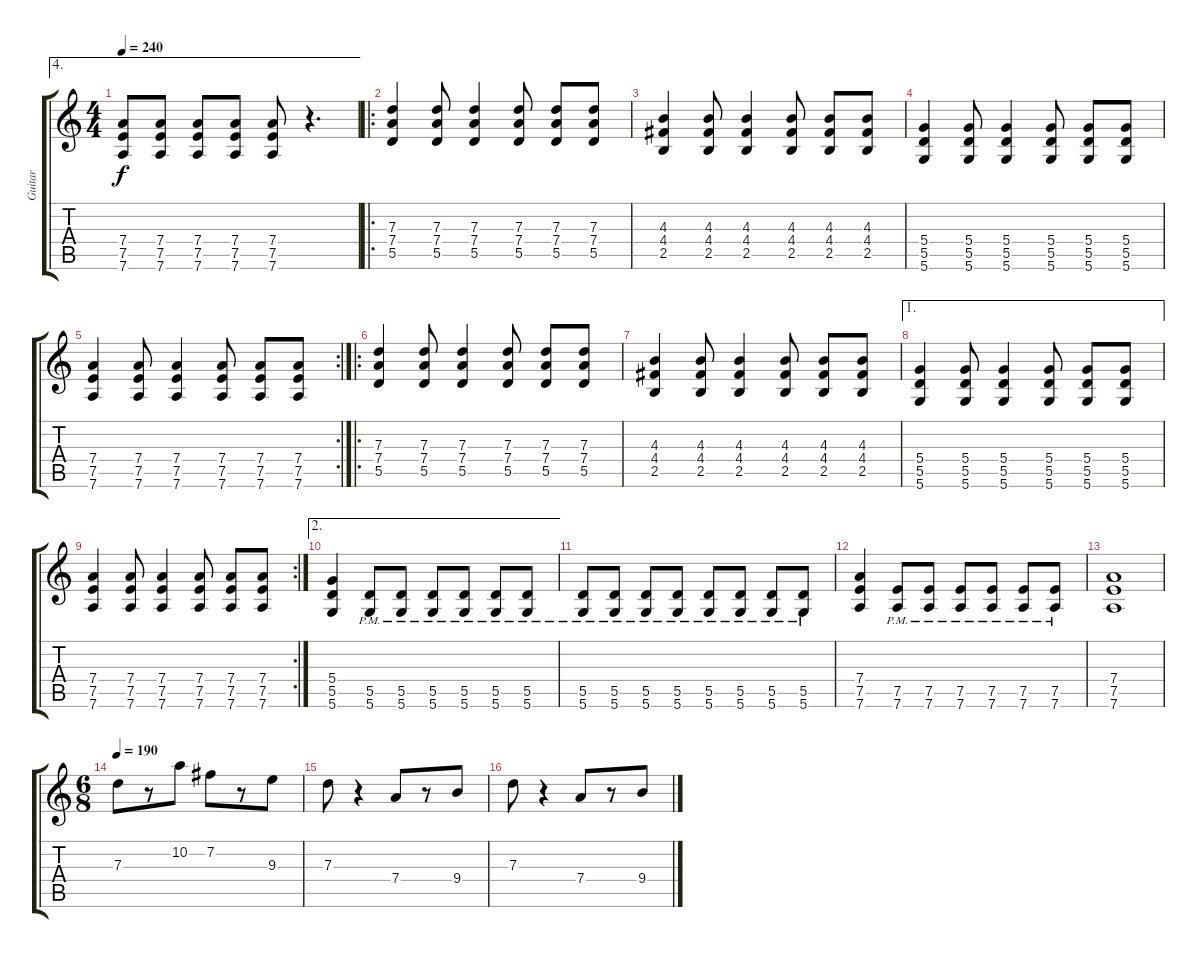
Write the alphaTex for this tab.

\track ("Guitar" "Guitar") {instrument overdrivenguitar}
\staff {score tabs}
\tuning (E4 B3 G3 D3 A2 D2) {hide}
\ae 4
\ts (4 4)
\tempo 240
\clef g2
\ks c
(7.4 7.5 7.6).8{dy f} (7.4 7.5 7.6).8 (7.4 7.5 7.6).8 (7.4 7.5 7.6).8 (7.4 7.5 7.6).8 r.4{d} |
\ro
(7.3 7.4 5.5).4 (7.3 7.4 5.5).8 (7.3 7.4 5.5).4 (7.3 7.4 5.5).8 (7.3 7.4 5.5).8 (7.3 7.4 5.5).8 |
(4.3 4.4 2.5).4 (4.3 4.4 2.5).8 (4.3 4.4 2.5).4 (4.3 4.4 2.5).8 (4.3 4.4 2.5).8 (4.3 4.4 2.5).8 |
(5.4 5.5 5.6).4 (5.4 5.5 5.6).8 (5.4 5.5 5.6).4 (5.4 5.5 5.6).8 (5.4 5.5 5.6).8 (5.4 5.5 5.6).8 |
\rc 2
(7.4 7.5 7.6).4 (7.4 7.5 7.6).8 (7.4 7.5 7.6).4 (7.4 7.5 7.6).8 (7.4 7.5 7.6).8 (7.4 7.5 7.6).8 |
\ro
(7.3 7.4 5.5).4 (7.3 7.4 5.5).8 (7.3 7.4 5.5).4 (7.3 7.4 5.5).8 (7.3 7.4 5.5).8 (7.3 7.4 5.5).8 |
(4.3 4.4 2.5).4 (4.3 4.4 2.5).8 (4.3 4.4 2.5).4 (4.3 4.4 2.5).8 (4.3 4.4 2.5).8 (4.3 4.4 2.5).8 |
\ae 1
(5.4 5.5 5.6).4 (5.4 5.5 5.6).8 (5.4 5.5 5.6).4 (5.4 5.5 5.6).8 (5.4 5.5 5.6).8 (5.4 5.5 5.6).8 |
\rc 2
(7.4 7.5 7.6).4 (7.4 7.5 7.6).8 (7.4 7.5 7.6).4 (7.4 7.5 7.6).8 (7.4 7.5 7.6).8 (7.4 7.5 7.6).8 |
\ae 2
(5.4 5.5 5.6).4 (5.5{pm} 5.6{pm}).8 (5.5{pm} 5.6{pm}).8 (5.5{pm} 5.6{pm}).8 (5.5{pm} 5.6{pm}).8 (5.5{pm} 5.6{pm}).8 (5.5{pm} 5.6{pm}).8 |
(5.5{pm} 5.6{pm}).8 (5.5{pm} 5.6{pm}).8 (5.5{pm} 5.6{pm}).8 (5.5{pm} 5.6{pm}).8 (5.5{pm} 5.6{pm}).8 (5.5{pm} 5.6{pm}).8 (5.5{pm} 5.6{pm}).8 (5.5{pm} 5.6{pm}).8 |
(7.4 7.5 7.6).4 (7.5{pm} 7.6{pm}).8 (7.5{pm} 7.6{pm}).8 (7.5{pm} 7.6{pm}).8 (7.5{pm} 7.6{pm}).8 (7.5{pm} 7.6{pm}).8 (7.5{pm} 7.6{pm}).8 |
(7.4 7.5 7.6).1 |
\ts (6 8)
\tempo 190
7.3.8{instrument electricguitarclean} r.8 10.2.8 7.2.8 r.8 9.3.8 |
7.3.8 r.4 7.4.8 r.8 9.4.8 |
7.3.8 r.4 7.4.8 r.8 9.4.8
